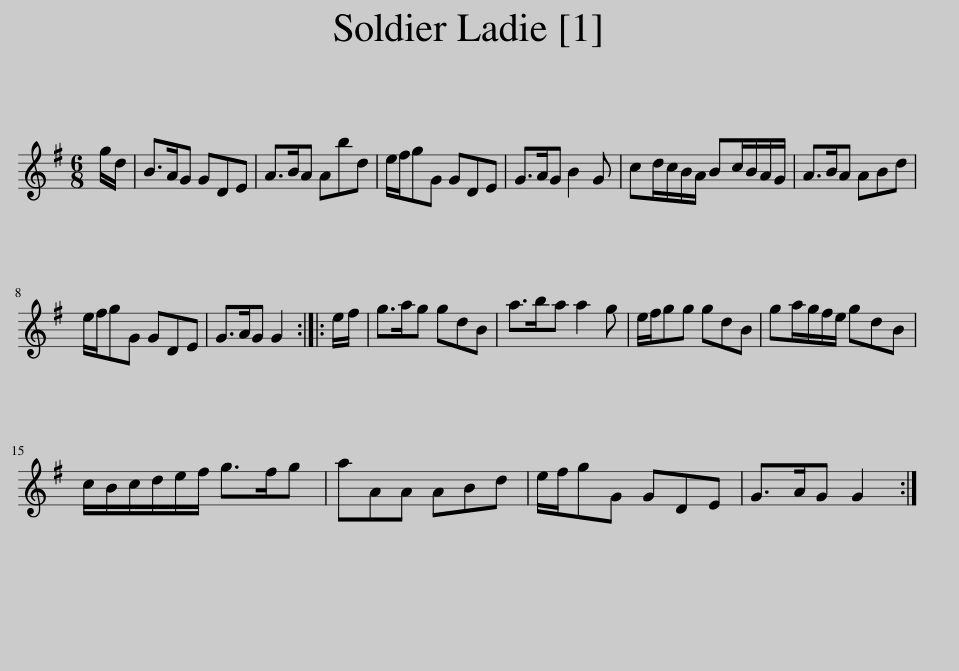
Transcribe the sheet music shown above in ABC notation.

X:1
L:1/8
M:6/8
I:linebreak $
K:G
V:1 treble
V:1
 g/d/ | B>AG GDE | A>BA Abd | e/f/gG GDE | G>AG B2 G | %5
 cd/c/B/A/ Bc/B/A/G/ | A>BA ABd |$ e/f/gG GDE | G>AG G2 :: e/f/ | %10
 g>ag gdB | a>ba a2 g | e/f/gg gdB | ga/g/f/e/ gdB |$ c/B/c/d/e/f/ g>fg | %15
 aAA ABd | e/f/gG GDE | G>AG G2 :| %18
